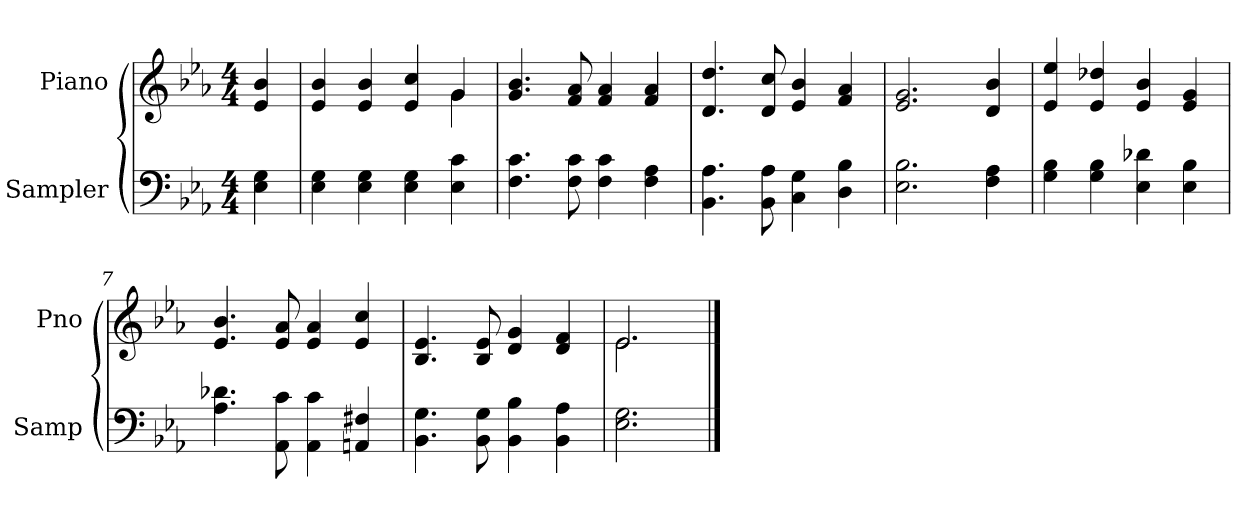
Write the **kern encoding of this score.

**kern	**kern
*part2	*part1
*staff2	*staff1
*I"Sampler	*I"Piano
*I'Samp	*I'Pno
*clefF4	*clefG2
*k[b-e-a-]	*k[b-e-a-]
*E-:	*E-:
*M4/4	*M4/4
=1	=1
4E- 4G	4e- 4b-
=2	=2
*	*^
4E- 4G	4e- 4b-	2.ryy
4E- 4G	4e- 4b-	.
4E- 4G	4e- 4cc	.
4E- 4c	4g/	4g
*	*v	*v
=3	=3
4.F 4.c	4.g 4.b-
8F 8c	8f 8a-
4F 4c	4f 4a-
4F 4A-	4f 4a-
=4	=4
4.BB- 4.A-	4.d 4.dd
8BB- 8A-	8d 8cc
4C 4G	4e- 4b-
4D 4B-	4f 4a-
=5	=5
2.E- 2.B-	2.e- 2.g
4F 4A-	4d 4b-
=6	=6
4G 4B-	4e- 4ee-
4G 4B-	4e- 4dd-X
4E- 4d-X	4e- 4b-
4E- 4B-	4e- 4g
=7	=7
4.A- 4.d-X	4.e- 4.b-
8AA- 8c	8e- 8a-
4AA- 4c	4e- 4a-
4AAn 4F#X	4e- 4cc
=8	=8
4.BB- 4.G	4.B- 4.e-
8BB- 8G	8B- 8e-
4BB- 4B-	4d 4g
4BB- 4A-	4d 4f
=9	=9
*	*^
2.E- 2.G	2.e-/	2.e-
*	*v	*v
==	==
*-	*-
